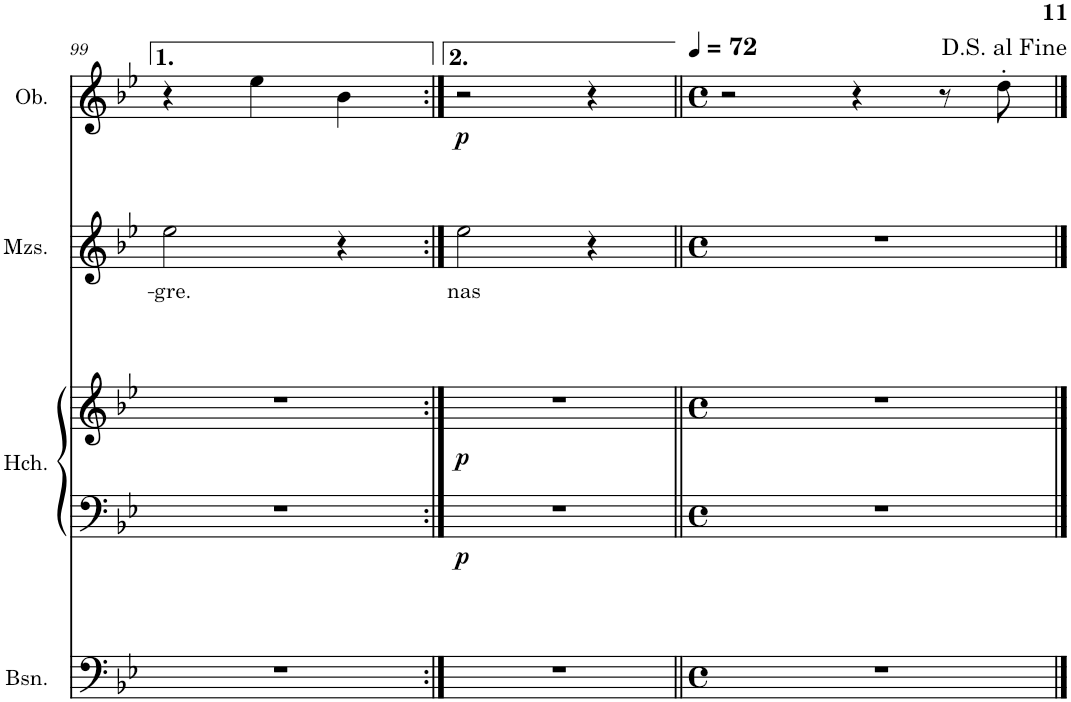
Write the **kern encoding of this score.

**kern	**kern	**kern	**dynam	**kern	**text	**kern	**dynam
*part4	*part3	*part3	*part3	*part2	*part2	*part1	*part1
*staff5	*staff4	*staff3	*staff3/4	*staff2	*staff2	*staff1	*staff1
*I"Bassoon	*I"Harpsichord	*	*	*I"Mezzo-soprano	*	*I"Oboe	*
*I'Bsn.	*I'Hch.	*	*	*I'Mzs.	*	*I'Ob.	*
!!LO:PB:g=z
*clefF4	*clefF4	*clefG2	*	*clefG2	*	*clefG2	*
*k[b-e-]	*k[b-e-]	*k[b-e-]	*	*k[b-e-]	*	*k[b-e-]	*
*M3/4	*M3/4	*M3/4	*	*M3/4	*	*M3/4	*
=99	=99	=99	=99	=99	=99	=99	=99
!	!	!	!	!	!LO:LY:b	!	!
2.r	2.r	2.r	.	2ee-\	-gre.	4r	.
.	.	.	.	.	.	4ee-\	.
.	.	.	.	4r	.	4b-\	.
=100:|!	=100:|!	=100:|!	=100:|!	=100:|!	=100:|!	=100:|!	=100:|!
!	!	!	!LO:DY:b=2	!	!LO:LY:b	!	!
!	!	!	!LO:DY:n=1:b	!	!	!	!LO:DY:b
2.r	2.r	2.r	p p	2ee-\	-nas	2r	p
.	.	.	.	4r	.	4r	.
=101||	=101||	=101||	=101||	=101||	=101||	=101||	=101||
*M4/4	*M4/4	*M4/4	*	*M4/4	*	*M4/4	*
*met(c)	*met(c)	*met(c)	*	*met(c)	*	*met(c)	*
*	*	*	*	*	*	*MM72	*
1r	1r	1r	.	1r	.	2r	.
.	.	.	.	.	.	4r	.
.	.	.	.	.	.	8r	.
.	.	.	.	.	.	8dd'\	.
==	==	==	==	==	==	==	==
*-	*-	*-	*-	*-	*-	*-	*-
